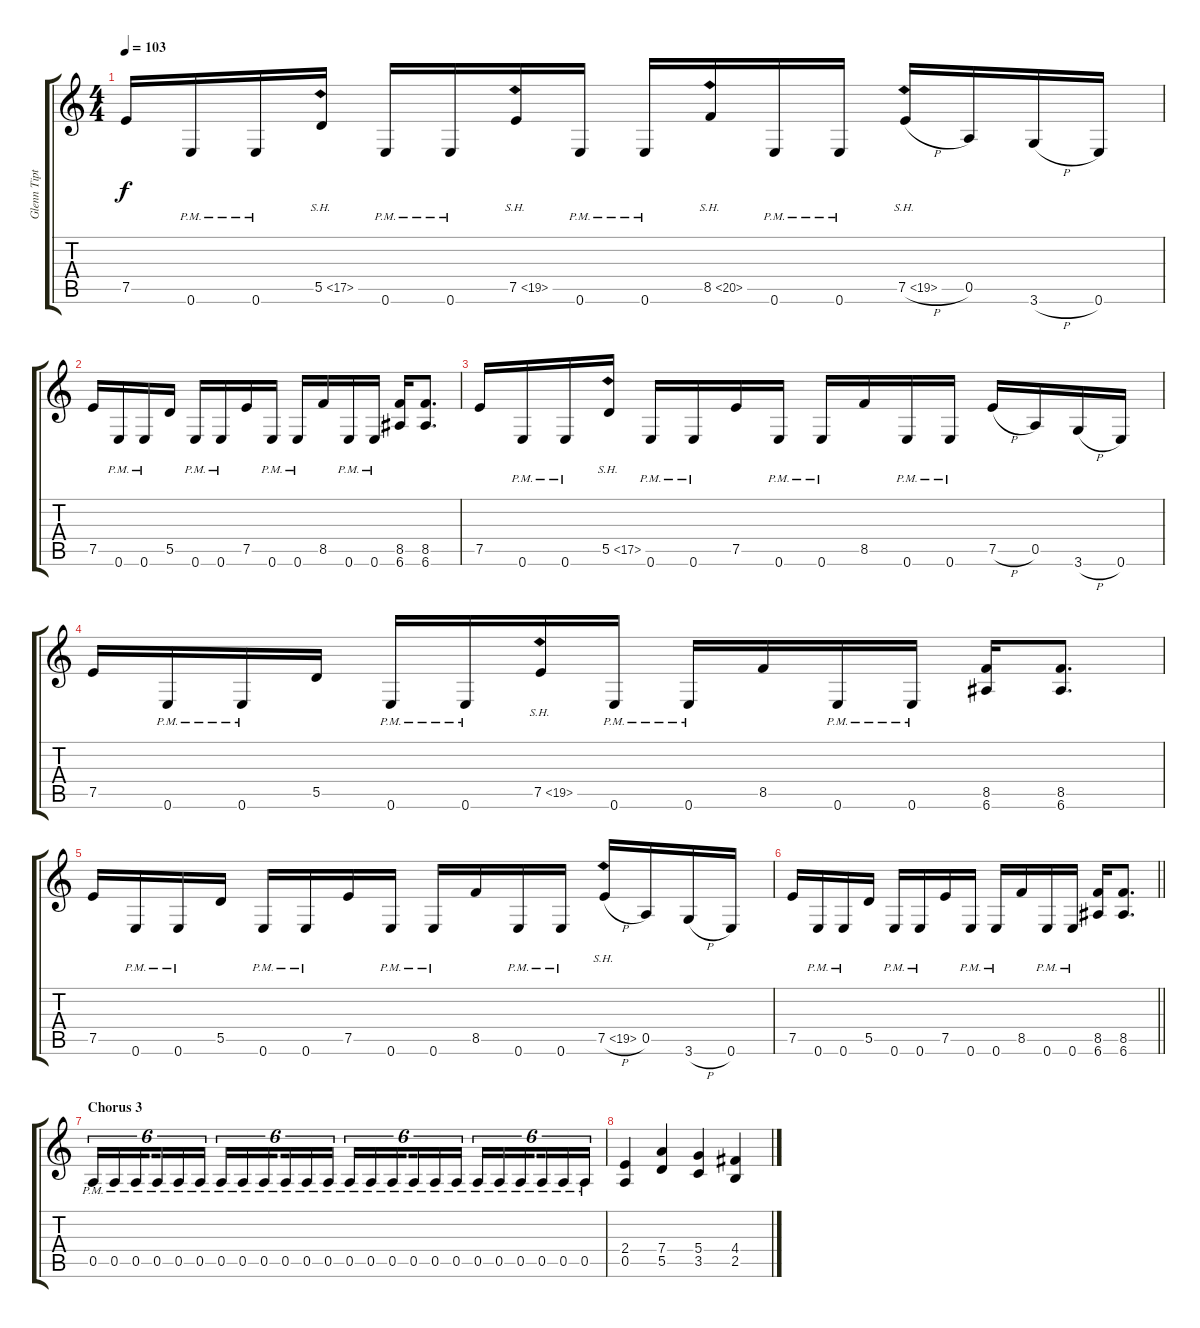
\track ("Glenn Tipton" "Glenn Tipt") {instrument distortionguitar}
\staff {score tabs}
\tuning (E4 B3 G3 D3 A2 E2) {hide}
\ts (4 4)
\tempo 103
\clef g2
\ks c
7.5.16{dy f} 0.6{pm}.16 0.6{pm}.16 5.5{sh 12}.16 0.6{pm}.16 0.6{pm}.16 7.5{sh 12}.16 0.6{pm}.16 0.6{pm}.16 8.5{sh 12}.16 0.6{pm}.16 0.6{pm}.16 7.5{sh 12 h}.16 0.5.16 3.6{h}.16 0.6.16 |
7.5.16 0.6{pm}.16 0.6{pm}.16 5.5.16 0.6{pm}.16 0.6{pm}.16 7.5.16 0.6{pm}.16 0.6{pm}.16 8.5.16 0.6{pm}.16 0.6{pm}.16 (8.5 6.6).16 (8.5 6.6).8{d} |
7.5.16 0.6{pm}.16 0.6{pm}.16 5.5{sh 12}.16 0.6{pm}.16 0.6{pm}.16 7.5.16 0.6{pm}.16 0.6{pm}.16 8.5.16 0.6{pm}.16 0.6{pm}.16 7.5{h}.16 0.5.16 3.6{h}.16 0.6.16 |
7.5.16 0.6{pm}.16 0.6{pm}.16 5.5.16 0.6{pm}.16 0.6{pm}.16 7.5{sh 12}.16 0.6{pm}.16 0.6{pm}.16 8.5.16 0.6{pm}.16 0.6{pm}.16 (8.5 6.6).16 (8.5 6.6).8{d} |
7.5.16 0.6{pm}.16 0.6{pm}.16 5.5.16 0.6{pm}.16 0.6{pm}.16 7.5.16 0.6{pm}.16 0.6{pm}.16 8.5.16 0.6{pm}.16 0.6{pm}.16 7.5{sh 12 h}.16 0.5.16 3.6{h}.16 0.6.16 |
\barLineRight lightlight
7.5.16 0.6{pm}.16 0.6{pm}.16 5.5.16 0.6{pm}.16 0.6{pm}.16 7.5.16 0.6{pm}.16 0.6{pm}.16 8.5.16 0.6{pm}.16 0.6{pm}.16 (8.5 6.6).16 (8.5 6.6).8{d} |
\section ("" "Chorus 3")
0.5{pm}.16{tu (6 4)} 0.5{pm}.16{tu (6 4)} 0.5{pm}.16{tu (6 4) beam splitsecondary} 0.5{pm}.16{tu (6 4)} 0.5{pm}.16{tu (6 4)} 0.5{pm}.16{tu (6 4)} 0.5{pm}.16{tu (6 4)} 0.5{pm}.16{tu (6 4)} 0.5{pm}.16{tu (6 4) beam splitsecondary} 0.5{pm}.16{tu (6 4)} 0.5{pm}.16{tu (6 4)} 0.5{pm}.16{tu (6 4)} 0.5{pm}.16{tu (6 4)} 0.5{pm}.16{tu (6 4)} 0.5{pm}.16{tu (6 4) beam splitsecondary} 0.5{pm}.16{tu (6 4)} 0.5{pm}.16{tu (6 4)} 0.5{pm}.16{tu (6 4)} 0.5{pm}.16{tu (6 4)} 0.5{pm}.16{tu (6 4)} 0.5{pm}.16{tu (6 4) beam splitsecondary} 0.5{pm}.16{tu (6 4)} 0.5{pm}.16{tu (6 4)} 0.5{pm}.16{tu (6 4)} |
(2.4 0.5).4 (7.4 5.5).4 (5.4 3.5).4 (4.4 2.5).4
